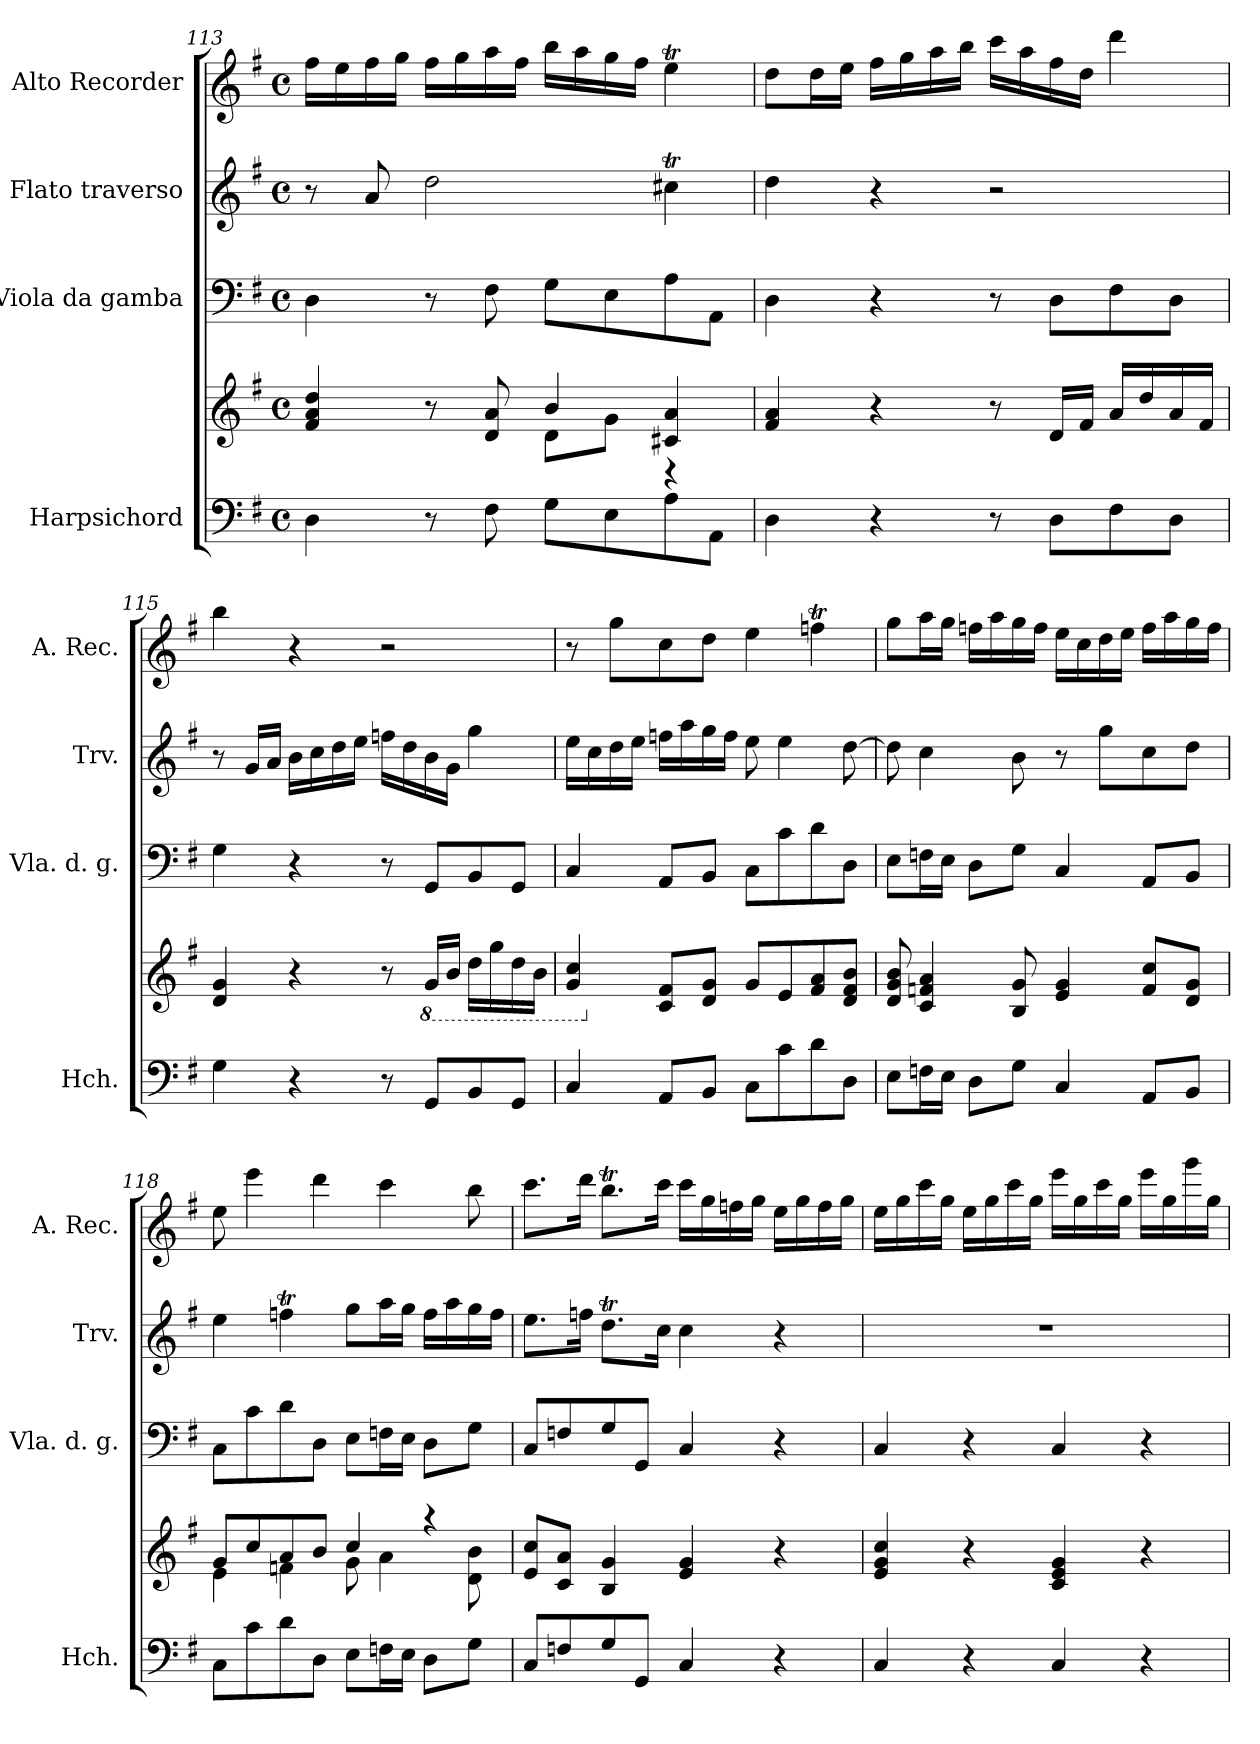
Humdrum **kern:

**kern	**kern	**kern	**kern	**kern
*part4	*part4	*part3	*part2	*part1
*staff5	*staff4	*staff3	*staff2	*staff1
*I"Harpsichord	*	*I"Viola da gamba	*I"Flato traverso	*I"Alto Recorder
*I'Hch.	*	*I'Vla. d. g.	*I'Trv.	*I'A. Rec.
*clefF4	*clefG2	*clefF4	*clefG2	*clefG2
*k[f#]	*k[f#]	*k[f#]	*k[f#]	*k[f#]
*M4/4	*M4/4	*M4/4	*M4/4	*M4/4
*met(c)	*met(c)	*met(c)	*met(c)	*met(c)
=113	=113	=113	=113	=113
*	*^	*	*	*
4D\	4f#/ 4a/ 4dd/	2ryy	4D\	8r	16ff#\LL
.	.	.	.	.	16ee\
.	.	.	.	8a/	16ff#\
.	.	.	.	.	16gg\JJ
8r	8r	.	8r	2dd\	16ff#\LL
.	.	.	.	.	16gg\
8F#\	8d/ 8a/	.	8F#\	.	16aa\
.	.	.	.	.	16ff#\JJ
8G\L	4b/	8d\L	8G\L	.	16bb\LL
.	.	.	.	.	16aa\
8E\	.	8g\J	8E\	.	16gg\
.	.	.	.	.	16ff#\JJ
8A\	4c#X/ 4a/	4r	8A\	4cc#Xt\	4eeT\
8AA\J	.	.	8AA\J	.	.
*	*v	*v	*	*	*
!!LO:LB:g=z
=114	=114	=114	=114	=114
4D\	4f#/ 4a/	4D\	4dd\	8dd\L
.	.	.	.	16dd\L
.	.	.	.	16ee\JJ
4r	4r	4r	4r	16ff#\LL
.	.	.	.	16gg\
.	.	.	.	16aa\
.	.	.	.	16bb\JJ
8r	8r	8r	2r	16ccc\LL
.	.	.	.	16aa\
8D\L	16d/LL	8D\L	.	16ff#\
.	16f#/JJ	.	.	16dd\JJ
8F#\	16a/LL	8F#\	.	4ddd\
.	16dd/	.	.	.
8D\J	16a/	8D\J	.	.
.	16f#/JJ	.	.	.
=115	=115	=115	=115	=115
4G\	4d/ 4g/	4G\	8r	4bb\
.	.	.	16g/LL	.
.	.	.	16a/JJ	.
4r	4r	4r	16b\LL	4r
.	.	.	16cc\	.
.	.	.	16dd\	.
.	.	.	16ee\JJ	.
8r	8r	8r	16ffn\LL	2r
.	.	.	16dd\	.
*	*8ba	*	*	*
8GG/L	16G/LL	8GG/L	16b\	.
.	16B/JJ	.	16g\JJ	.
8BB/	16d\LL	8BB/	4gg\	.
.	16g\	.	.	.
8GG/J	16d\	8GG/J	.	.
.	16B\JJ	.	.	.
=116	=116	=116	=116	=116
4C/	4G/ 4c/	4C/	16ee\LL	8r
.	.	.	16cc\	.
.	.	.	16dd\	8gg\L
.	.	.	16ee\JJ	.
*	*X8ba	*	*	*
8AA/L	8c/ 8f#/L	8AA/L	16ffn\LL	8cc\
.	.	.	16aa\	.
8BB/J	8d/ 8g/J	8BB/J	16gg\	8dd\J
.	.	.	16ff\JJ	.
8C\L	8g/L	8C\L	8ee\	4ee\
8c\	8e/	8c\	4ee\	.
8d\	8f#/ 8a/	8d\	.	4ffnT\
8D\J	8d/ 8f#/ 8b/J	8D\J	[8dd\	.
=117	=117	=117	=117	=117
8E\L	8d/ 8g/ 8b/	8E\L	8dd\]	8gg\L
16Fn\L	4c/ 4fn/ 4a/	16Fn\L	4cc\	16aa\L
16E\JJ	.	16E\JJ	.	16gg\JJ
8D\L	.	8D\L	.	16ffn\LL
.	.	.	.	16aa\
8G\J	8B/ 8g/	8G\J	8b\	16gg\
.	.	.	.	16ff\JJ
4C/	4e/ 4g/	4C/	8r	16ee\LL
.	.	.	.	16cc\
.	.	.	8gg\L	16dd\
.	.	.	.	16ee\JJ
8AA/L	8f/ 8cc/L	8AA/L	8cc\	16ff\LL
.	.	.	.	16aa\
8BB/J	8d/ 8g/J	8BB/J	8dd\J	16gg\
.	.	.	.	16ff\JJ
!!LO:LB:g=z
=118	=118	=118	=118	=118
*	*^	*	*	*
8C\L	8g/L	4e\	8C\L	4ee\	8ee\
8c\	8cc/	.	8c\	.	4eee\
8d\	8a/	4fn\	8d\	4ffnT\	.
8D\J	8b/J	.	8D\J	.	4ddd\
8E\L	4cc/	8g\	8E\L	8gg\L	.
16Fn\L	.	4a\	16Fn\L	16aa\L	4ccc\
16E\JJ	.	.	16E\JJ	16gg\JJ	.
8D\L	4r	.	8D\L	16ff\LL	.
.	.	.	.	16aa\	.
8G\J	.	8d\ 8b\	8G\J	16gg\	8bb\
.	.	.	.	16ff\JJ	.
*	*v	*v	*	*	*
=119	=119	=119	=119	=119
8C/L	8e/ 8cc/L	8C/L	8.ee\L	8.ccc\L
8Fn/	8c/ 8a/J	8Fn/	.	.
.	.	.	16ffn\Jk	16ddd\Jk
8G/	4B/ 4g/	8G/	8.ddT\L	8.bbt\L
8GG/J	.	8GG/J	.	.
.	.	.	16cc\Jk	16ccc\Jk
4C/	4e/ 4g/	4C/	4cc\	16ccc\LL
.	.	.	.	16gg\
.	.	.	.	16ffn\
.	.	.	.	16gg\JJ
4r	4r	4r	4r	16ee\LL
.	.	.	.	16gg\
.	.	.	.	16ff\
.	.	.	.	16gg\JJ
=120	=120	=120	=120	=120
4C/	4e/ 4g/ 4cc/	4C/	1r	16ee\LL
.	.	.	.	16gg\
.	.	.	.	16ccc\
.	.	.	.	16gg\JJ
4r	4r	4r	.	16ee\LL
.	.	.	.	16gg\
.	.	.	.	16ccc\
.	.	.	.	16gg\JJ
4C/	4c/ 4e/ 4g/	4C/	.	16eee\LL
.	.	.	.	16gg\
.	.	.	.	16ccc\
.	.	.	.	16gg\JJ
4r	4r	4r	.	16eee\LL
.	.	.	.	16gg\
.	.	.	.	16ggg\
.	.	.	.	16gg\JJ
=	=	=	=	=
*-	*-	*-	*-	*-
